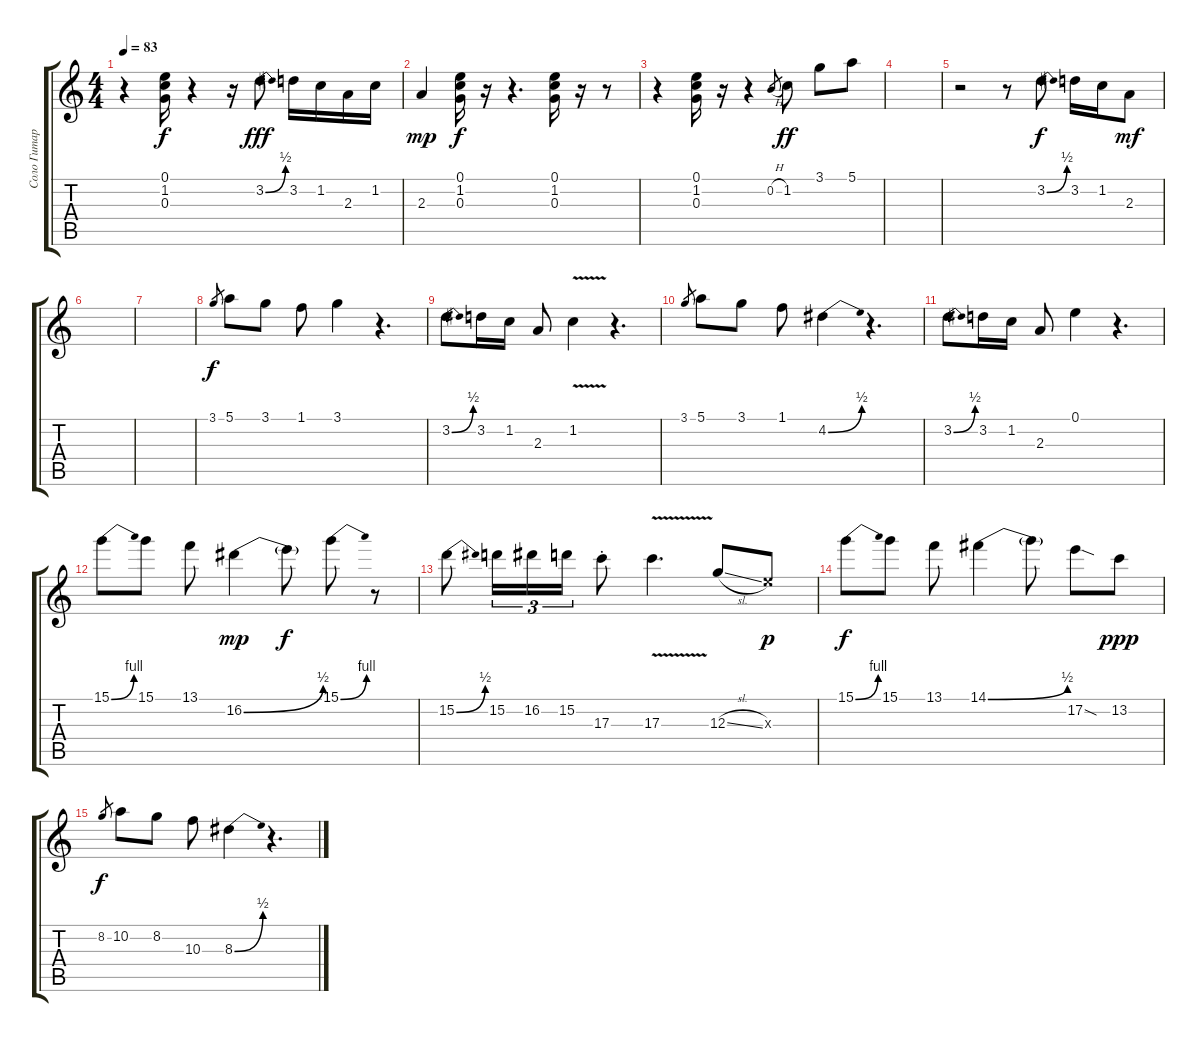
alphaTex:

\track ("Соло Гитара" "Соло Гитар") {instrument overdrivenguitar}
\staff {score tabs}
\tuning (E4 B3 G3 D3 A2 E2) {hide}
\ts (4 4)
\tempo 83
\clef g2
\ks c
r.4{dy f} (0.1 1.2 0.3).16 r.4 r.16 3.2{be (bend 0 0 60 2)}.8{dy fff} 3.2.16 1.2.16 2.3.16 1.2.16 |
2.3.4{dy mp} (0.1 1.2 0.3).16{dy f} r.16 r.4{d} (0.1 1.2 0.3).16 r.16 r.8 |
r.4 (0.1 1.2 0.3).16 r.16 r.4 0.2{h}.8{gr} 1.2.8{dy ff} 3.1.8 5.1.8 |
|
r.2 r.8 3.2{be (bend 0 0 60 2)}.8{dy f} 3.2.16 1.2.16 2.3.8{dy mf} |
|
|
3.1.8{gr dy f} 5.1.8 3.1.8 1.1.8 3.1.4 r.4{d} |
3.2{be (bend 0 0 60 2)}.8 3.2.16 1.2.16 2.3.8 1.2{v}.4 r.4{d} |
3.1.8{gr} 5.1.8 3.1.8 1.1.8 4.2{be (bend 0 0 60 2)}.4 r.4{d} |
3.2{be (bend 0 0 60 2)}.8 3.2.16 1.2.16 2.3.8 0.1.4 r.4{d} |
15.1{be (bend 0 0 60 4)}.8 15.1.8 13.1.8 16.2{be (bend 0 0 60 2)}.4{dy mp} 16.2{t}.8{dy f} 15.1{be (bend 0 0 60 4)}.8 r.8 |
15.2{be (bend 0 0 60 2)}.8 15.2.16{tu (3 2)} 16.2.16{tu (3 2)} 15.2.16{tu (3 2)} 17.3{st}.8 17.3{v}.4{d} 12.3{sl}.8{beam Up} 9.3{x}.8{dy p beam Up} |
15.1{be (bend 0 0 60 4)}.8{dy f} 15.1.8 13.1.8 14.1{be (bend 0 0 60 2)}.4 14.1{t}.8 17.2{sod}.8 13.2.8{dy ppp} |
8.2.8{gr dy f} 10.2.8 8.2.8 10.3.8 8.3{be (bend 0 0 60 2)}.4 r.4{d}
